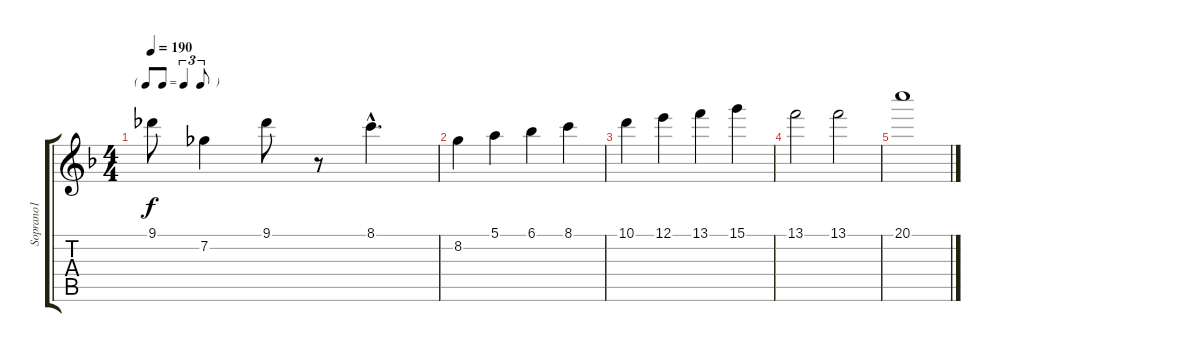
\track ("Soprano1" "Soprano1") {instrument acousticguitarnylon}
\staff {score tabs}
\tuning (E4 B3 G3 D3 A2 E2) {hide}
\ts (4 4)
\tf triplet8th
\tempo 190
\clef g2
\ks f
9.1{t}.8{dy f} 7.2.4 9.1.8 r.8 8.1{hac}.4{d} |
8.2.4 5.1.4 6.1.4 8.1.4 |
10.1.4 12.1.4 13.1.4 15.1.4 |
13.1.2 13.1.2 |
20.1.1
